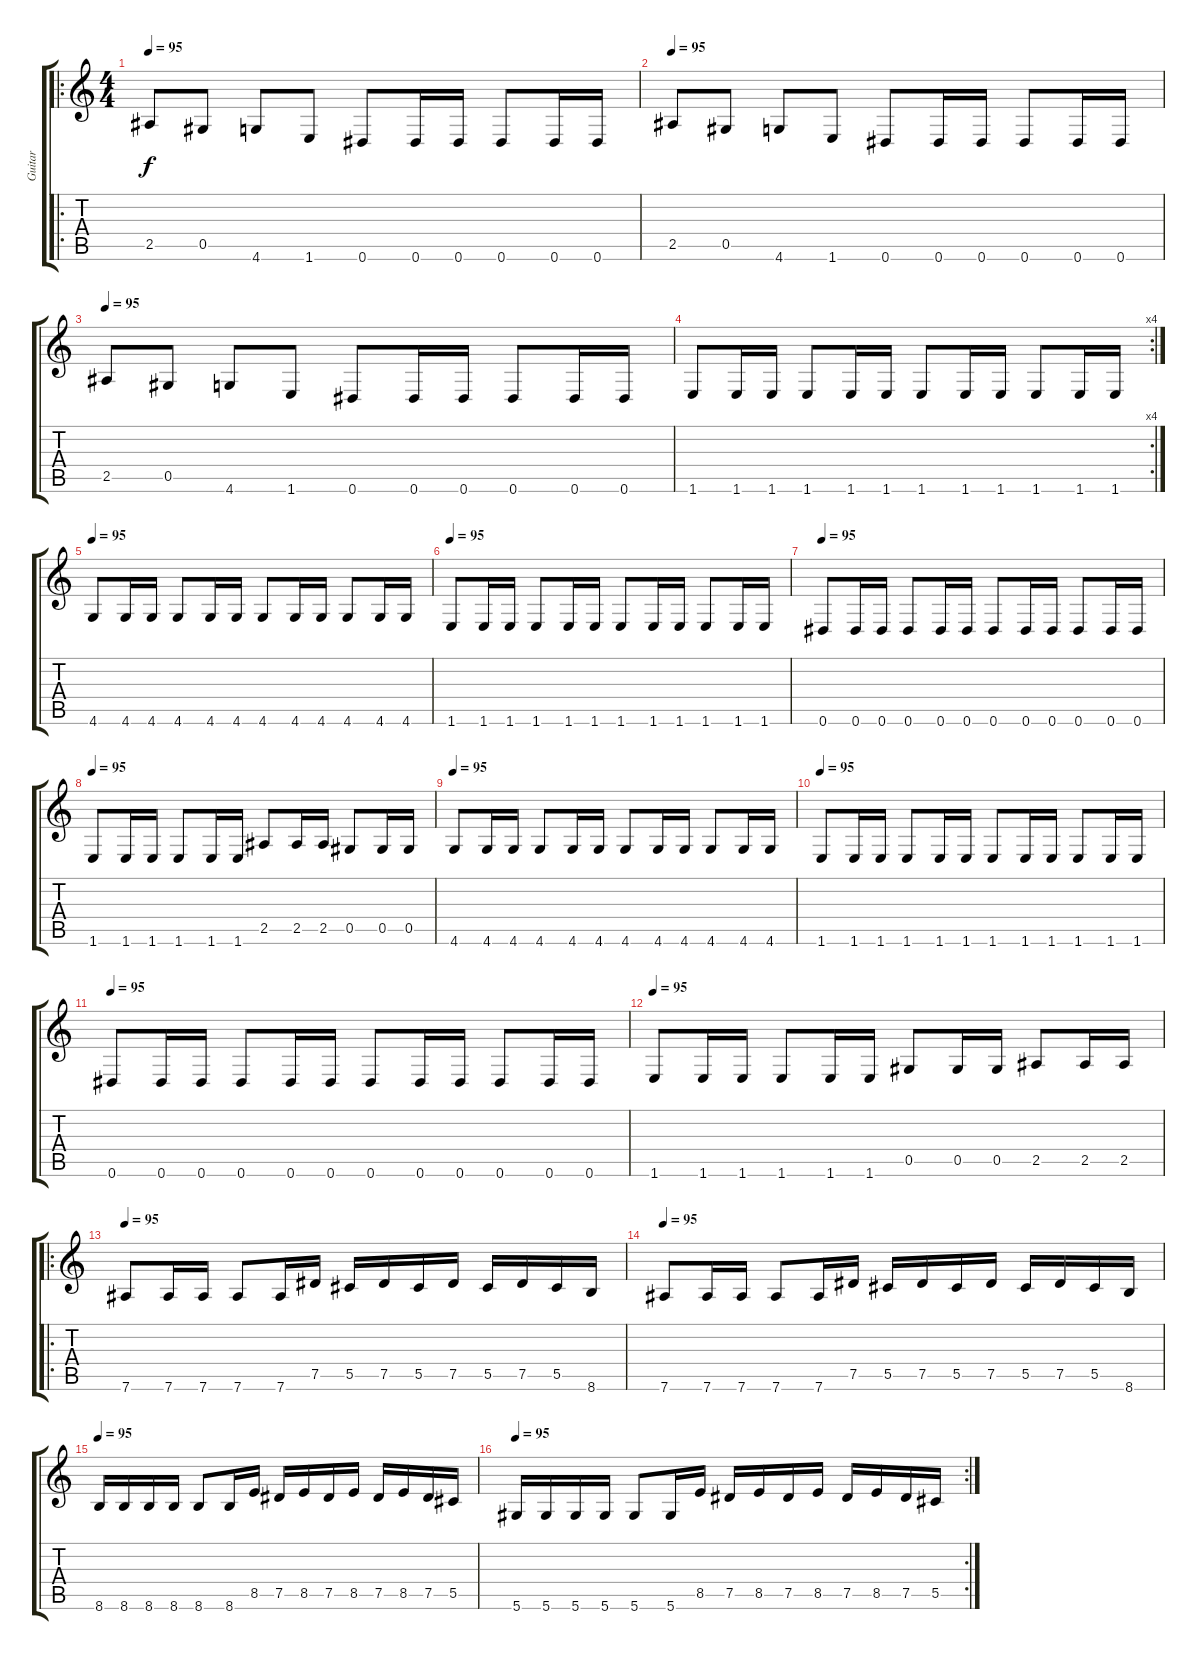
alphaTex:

\track ("Guitar" "Guitar") {instrument distortionguitar}
\staff {score tabs}
\tuning (Eb4 Bb3 Gb3 Db3 Ab2 Eb2) {hide}
\ro
\ts (4 4)
\tempo 95
\clef g2
\ks c
2.5.8{dy f} 0.5.8 4.6.8 1.6.8 0.6.8 0.6.16 0.6.16 0.6.8 0.6.16 0.6.16 |
\tempo 95
2.5.8 0.5.8 4.6.8 1.6.8 0.6.8 0.6.16 0.6.16 0.6.8 0.6.16 0.6.16 |
\tempo 95
2.5.8 0.5.8 4.6.8 1.6.8 0.6.8 0.6.16 0.6.16 0.6.8 0.6.16 0.6.16 |
\rc 4
1.6.8 1.6.16 1.6.16 1.6.8 1.6.16 1.6.16 1.6.8 1.6.16 1.6.16 1.6.8 1.6.16 1.6.16 |
\tempo 95
4.6.8 4.6.16 4.6.16 4.6.8 4.6.16 4.6.16 4.6.8 4.6.16 4.6.16 4.6.8 4.6.16 4.6.16 |
\tempo 95
1.6.8 1.6.16 1.6.16 1.6.8 1.6.16 1.6.16 1.6.8 1.6.16 1.6.16 1.6.8 1.6.16 1.6.16 |
\tempo 95
0.6.8 0.6.16 0.6.16 0.6.8 0.6.16 0.6.16 0.6.8 0.6.16 0.6.16 0.6.8 0.6.16 0.6.16 |
\tempo 95
1.6.8 1.6.16 1.6.16 1.6.8 1.6.16 1.6.16 2.5.8 2.5.16 2.5.16 0.5.8 0.5.16 0.5.16 |
\tempo 95
4.6.8 4.6.16 4.6.16 4.6.8 4.6.16 4.6.16 4.6.8 4.6.16 4.6.16 4.6.8 4.6.16 4.6.16 |
\tempo 95
1.6.8 1.6.16 1.6.16 1.6.8 1.6.16 1.6.16 1.6.8 1.6.16 1.6.16 1.6.8 1.6.16 1.6.16 |
\tempo 95
0.6.8 0.6.16 0.6.16 0.6.8 0.6.16 0.6.16 0.6.8 0.6.16 0.6.16 0.6.8 0.6.16 0.6.16 |
\tempo 95
1.6.8 1.6.16 1.6.16 1.6.8 1.6.16 1.6.16 0.5.8 0.5.16 0.5.16 2.5.8 2.5.16 2.5.16 |
\ro
\tempo 95
7.6.8 7.6.16 7.6.16 7.6.8 7.6.16 7.5.16 5.5.16 7.5.16 5.5.16 7.5.16 5.5.16 7.5.16 5.5.16 8.6.16 |
\tempo 95
7.6.8 7.6.16 7.6.16 7.6.8 7.6.16 7.5.16 5.5.16 7.5.16 5.5.16 7.5.16 5.5.16 7.5.16 5.5.16 8.6.16 |
\tempo 95
8.6.16 8.6.16 8.6.16 8.6.16 8.6.8 8.6.16 8.5.16 7.5.16 8.5.16 7.5.16 8.5.16 7.5.16 8.5.16 7.5.16 5.5.16 |
\rc 2
\tempo 95
5.6.16 5.6.16 5.6.16 5.6.16 5.6.8 5.6.16 8.5.16 7.5.16 8.5.16 7.5.16 8.5.16 7.5.16 8.5.16 7.5.16 5.5.16
